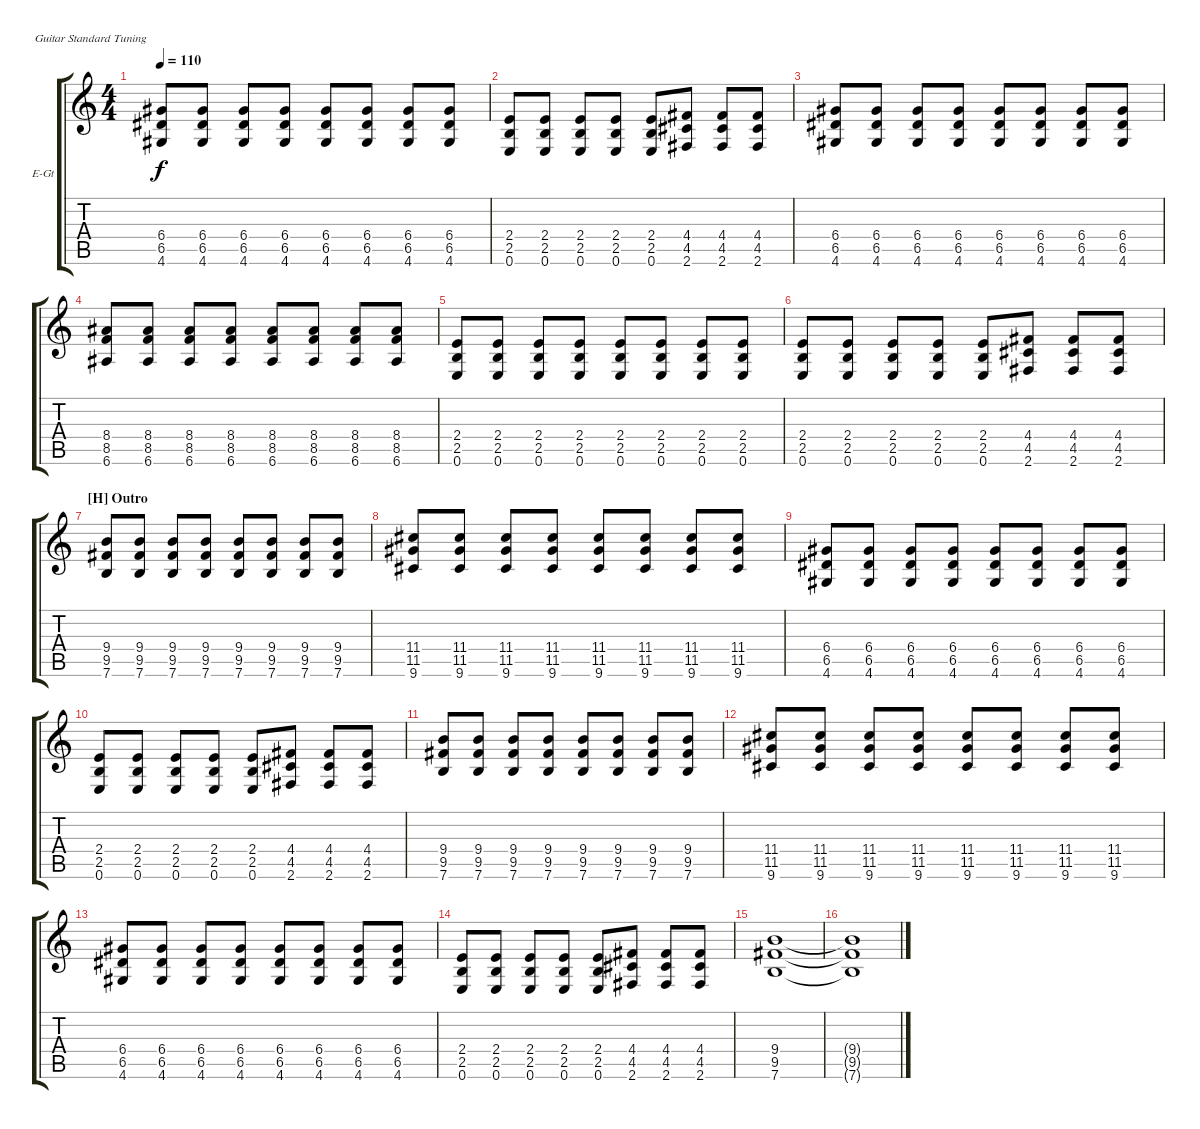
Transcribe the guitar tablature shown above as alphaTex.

\bracketExtendMode groupsimilarinstruments
\firstSystemTrackNameOrientation horizontal
\otherSystemsTrackNameOrientation horizontal
\track ("Electric Guitar 1" "E-Gt") {instrument electricguitarclean}
\staff {score tabs}
\tuning (E4 B3 G3 D3 A2 E2)
\ts (4 4)
\tempo 110
\clef g2
\scale
0.333333
\ks c
(6.4 6.5 4.6).8{dy f} (6.4 6.5 4.6).8 (6.4 6.5 4.6).8 (6.4 6.5 4.6).8 (6.4 6.5 4.6).8 (6.4 6.5 4.6).8 (6.4 6.5 4.6).8 (6.4 6.5 4.6).8 |
\scale
0.333333 (2.4 2.5 0.6).8 (2.4 2.5 0.6).8 (2.4 2.5 0.6).8 (2.4 2.5 0.6).8 (2.4 2.5 0.6).8 (4.4 4.5 2.6).8 (4.4 4.5 2.6).8 (4.4 4.5 2.6).8 |
\scale
0.333333 (6.4 6.5 4.6).8 (6.4 6.5 4.6).8 (6.4 6.5 4.6).8 (6.4 6.5 4.6).8 (6.4 6.5 4.6).8 (6.4 6.5 4.6).8 (6.4 6.5 4.6).8 (6.4 6.5 4.6).8 |
\scale
0.333333 (8.4 8.5 6.6).8 (8.4 8.5 6.6).8 (8.4 8.5 6.6).8 (8.4 8.5 6.6).8 (8.4 8.5 6.6).8 (8.4 8.5 6.6).8 (8.4 8.5 6.6).8 (8.4 8.5 6.6).8 |
\scale
0.333333 (2.4 2.5 0.6).8 (2.4 2.5 0.6).8 (2.4 2.5 0.6).8 (2.4 2.5 0.6).8 (2.4 2.5 0.6).8 (2.4 2.5 0.6).8 (2.4 2.5 0.6).8 (2.4 2.5 0.6).8 |
\scale
0.333333 (2.4 2.5 0.6).8 (2.4 2.5 0.6).8 (2.4 2.5 0.6).8 (2.4 2.5 0.6).8 (2.4 2.5 0.6).8 (4.4 4.5 2.6).8 (4.4 4.5 2.6).8 (4.4 4.5 2.6).8 |
\section ("H" "Outro")
\scale
0.333333 (9.4 9.5 7.6).8 (9.4 9.5 7.6).8 (9.4 9.5 7.6).8 (9.4 9.5 7.6).8 (9.4 9.5 7.6).8 (9.4 9.5 7.6).8 (9.4 9.5 7.6).8 (9.4 9.5 7.6).8 |
\scale
0.333333 (11.4 11.5 9.6).8 (11.4 11.5 9.6).8 (11.4 11.5 9.6).8 (11.4 11.5 9.6).8 (11.4 11.5 9.6).8 (11.4 11.5 9.6).8 (11.4 11.5 9.6).8 (11.4 11.5 9.6).8 |
\scale
0.333333 (6.4 6.5 4.6).8 (6.4 6.5 4.6).8 (6.4 6.5 4.6).8 (6.4 6.5 4.6).8 (6.4 6.5 4.6).8 (6.4 6.5 4.6).8 (6.4 6.5 4.6).8 (6.4 6.5 4.6).8 |
\scale
0.333333 (2.4 2.5 0.6).8 (2.4 2.5 0.6).8 (2.4 2.5 0.6).8 (2.4 2.5 0.6).8 (2.4 2.5 0.6).8 (4.4 4.5 2.6).8 (4.4 4.5 2.6).8 (4.4 4.5 2.6).8 |
\scale
0.333333 (9.4 9.5 7.6).8 (9.4 9.5 7.6).8 (9.4 9.5 7.6).8 (9.4 9.5 7.6).8 (9.4 9.5 7.6).8 (9.4 9.5 7.6).8 (9.4 9.5 7.6).8 (9.4 9.5 7.6).8 |
\scale
0.333333 (11.4 11.5 9.6).8 (11.4 11.5 9.6).8 (11.4 11.5 9.6).8 (11.4 11.5 9.6).8 (11.4 11.5 9.6).8 (11.4 11.5 9.6).8 (11.4 11.5 9.6).8 (11.4 11.5 9.6).8 |
\scale
0.333333 (6.4 6.5 4.6).8 (6.4 6.5 4.6).8 (6.4 6.5 4.6).8 (6.4 6.5 4.6).8 (6.4 6.5 4.6).8 (6.4 6.5 4.6).8 (6.4 6.5 4.6).8 (6.4 6.5 4.6).8 |
\scale
0.333333 (2.4 2.5 0.6).8 (2.4 2.5 0.6).8 (2.4 2.5 0.6).8 (2.4 2.5 0.6).8 (2.4 2.5 0.6).8 (4.4 4.5 2.6).8 (4.4 4.5 2.6).8 (4.4 4.5 2.6).8 |
\scale
0.333333 (7.6 9.5 9.4).1 |
(9.4{t} 9.5{t} 7.6{t}).1
